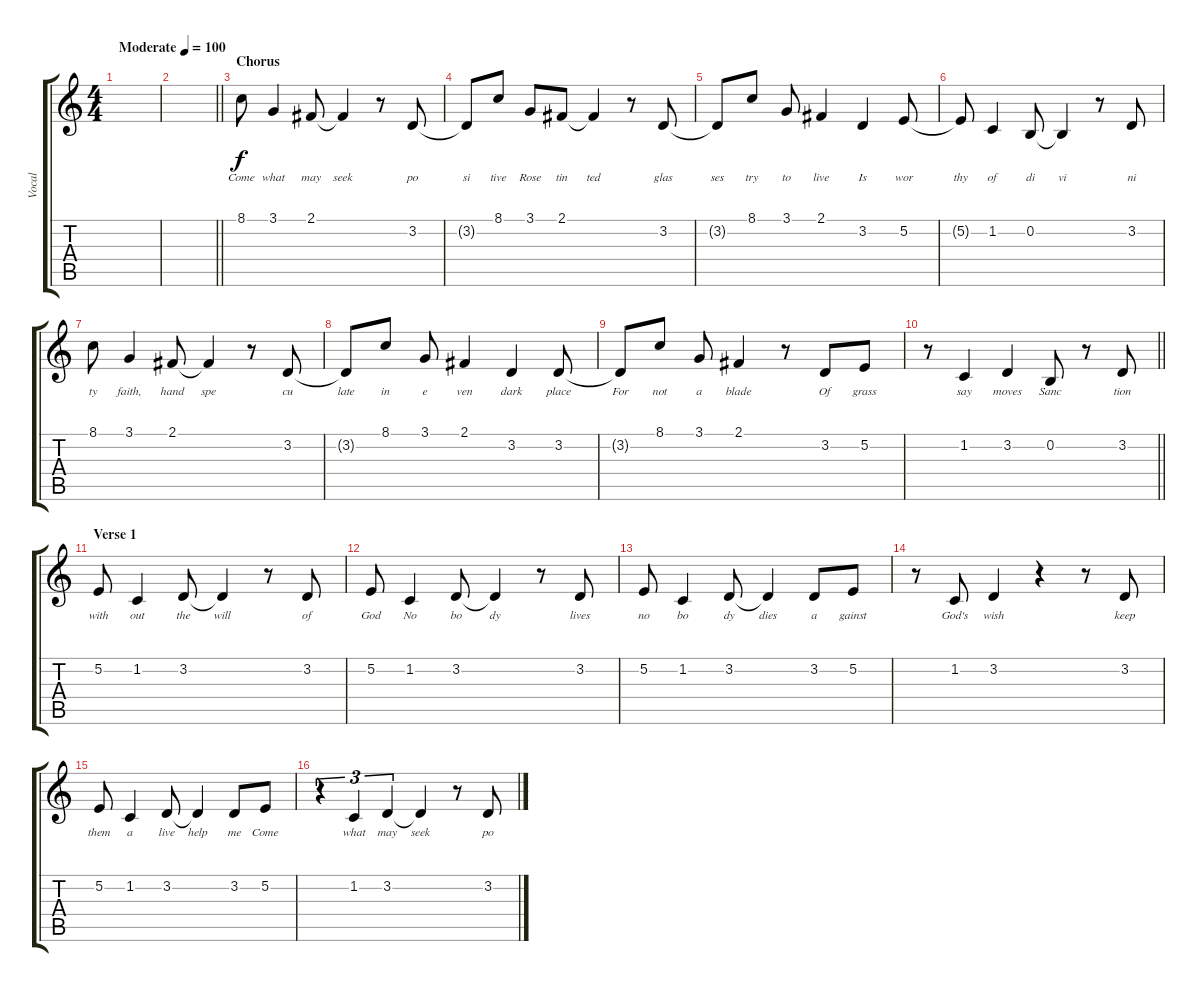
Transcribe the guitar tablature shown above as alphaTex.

\track ("Vocal" "Vocal") {instrument acousticgrandpiano}
\staff {score tabs}
\tuning (E4 B3 G3 D3 A2 E2) {hide}
\ts (4 4)
\tempo (100 "Moderate")
\clef g2
\ks c
|
\barLineRight lightlight
|
\section ("" "Chorus")
8.1.8{lyrics (0 "Come") lyrics (1 "") lyrics (2 "") lyrics (3 "") lyrics (4 "")} 3.1.4{lyrics (0 "what") lyrics (1 "") lyrics (2 "") lyrics (3 "") lyrics (4 "")} 2.1.8{lyrics (0 "may") lyrics (1 "") lyrics (2 "") lyrics (3 "") lyrics (4 "")} 2.1{t}.4{lyrics (0 "seek") lyrics (1 "") lyrics (2 "") lyrics (3 "") lyrics (4 "")} r.8 3.2.8{lyrics (0 "po") lyrics (1 "") lyrics (2 "") lyrics (3 "") lyrics (4 "")} |
3.2{t}.8{lyrics (0 "si") lyrics (1 "") lyrics (2 "") lyrics (3 "") lyrics (4 "")} 8.1.8{lyrics (0 "tive") lyrics (1 "") lyrics (2 "") lyrics (3 "") lyrics (4 "")} 3.1.8{lyrics (0 "Rose") lyrics (1 "") lyrics (2 "") lyrics (3 "") lyrics (4 "")} 2.1.8{lyrics (0 "tin") lyrics (1 "") lyrics (2 "") lyrics (3 "") lyrics (4 "")} 2.1{t}.4{lyrics (0 "ted") lyrics (1 "") lyrics (2 "") lyrics (3 "") lyrics (4 "")} r.8 3.2.8{lyrics (0 "glas") lyrics (1 "") lyrics (2 "") lyrics (3 "") lyrics (4 "")} |
3.2{t}.8{lyrics (0 "ses") lyrics (1 "") lyrics (2 "") lyrics (3 "") lyrics (4 "")} 8.1.8{lyrics (0 "try") lyrics (1 "") lyrics (2 "") lyrics (3 "") lyrics (4 "")} 3.1.8{lyrics (0 "to") lyrics (1 "") lyrics (2 "") lyrics (3 "") lyrics (4 "")} 2.1.4{lyrics (0 "live") lyrics (1 "") lyrics (2 "") lyrics (3 "") lyrics (4 "")} 3.2.4{lyrics (0 "Is") lyrics (1 "") lyrics (2 "") lyrics (3 "") lyrics (4 "")} 5.2.8{lyrics (0 "wor") lyrics (1 "") lyrics (2 "") lyrics (3 "") lyrics (4 "")} |
5.2{t}.8{lyrics (0 "thy") lyrics (1 "") lyrics (2 "") lyrics (3 "") lyrics (4 "")} 1.2.4{lyrics (0 "of") lyrics (1 "") lyrics (2 "") lyrics (3 "") lyrics (4 "")} 0.2.8{lyrics (0 "di") lyrics (1 "") lyrics (2 "") lyrics (3 "") lyrics (4 "")} 0.2{t}.4{lyrics (0 "vi") lyrics (1 "") lyrics (2 "") lyrics (3 "") lyrics (4 "")} r.8 3.2.8{lyrics (0 "ni") lyrics (1 "") lyrics (2 "") lyrics (3 "") lyrics (4 "")} |
8.1.8{lyrics (0 "ty") lyrics (1 "") lyrics (2 "") lyrics (3 "") lyrics (4 "")} 3.1.4{lyrics (0 "faith,") lyrics (1 "") lyrics (2 "") lyrics (3 "") lyrics (4 "")} 2.1.8{lyrics (0 "hand") lyrics (1 "") lyrics (2 "") lyrics (3 "") lyrics (4 "")} 2.1{t}.4{lyrics (0 "spe") lyrics (1 "") lyrics (2 "") lyrics (3 "") lyrics (4 "")} r.8 3.2.8{lyrics (0 "cu") lyrics (1 "") lyrics (2 "") lyrics (3 "") lyrics (4 "")} |
3.2{t}.8{lyrics (0 "late") lyrics (1 "") lyrics (2 "") lyrics (3 "") lyrics (4 "")} 8.1.8{lyrics (0 "in") lyrics (1 "") lyrics (2 "") lyrics (3 "") lyrics (4 "")} 3.1.8{lyrics (0 "e") lyrics (1 "") lyrics (2 "") lyrics (3 "") lyrics (4 "")} 2.1.4{lyrics (0 "ven") lyrics (1 "") lyrics (2 "") lyrics (3 "") lyrics (4 "")} 3.2.4{lyrics (0 "dark") lyrics (1 "") lyrics (2 "") lyrics (3 "") lyrics (4 "")} 3.2.8{lyrics (0 "place") lyrics (1 "") lyrics (2 "") lyrics (3 "") lyrics (4 "")} |
3.2{t}.8{lyrics (0 "For") lyrics (1 "") lyrics (2 "") lyrics (3 "") lyrics (4 "")} 8.1.8{lyrics (0 "not") lyrics (1 "") lyrics (2 "") lyrics (3 "") lyrics (4 "")} 3.1.8{lyrics (0 "a") lyrics (1 "") lyrics (2 "") lyrics (3 "") lyrics (4 "")} 2.1.4{lyrics (0 "blade") lyrics (1 "") lyrics (2 "") lyrics (3 "") lyrics (4 "")} r.8 3.2.8{lyrics (0 "Of") lyrics (1 "") lyrics (2 "") lyrics (3 "") lyrics (4 "")} 5.2.8{lyrics (0 "grass") lyrics (1 "") lyrics (2 "") lyrics (3 "") lyrics (4 "")} |
\barLineRight lightlight
r.8 1.2.4{lyrics (0 "say") lyrics (1 "") lyrics (2 "") lyrics (3 "") lyrics (4 "")} 3.2.4{lyrics (0 "moves") lyrics (1 "") lyrics (2 "") lyrics (3 "") lyrics (4 "")} 0.2.8{lyrics (0 "Sanc") lyrics (1 "") lyrics (2 "") lyrics (3 "") lyrics (4 "")} r.8 3.2.8{lyrics (0 "tion") lyrics (1 "") lyrics (2 "") lyrics (3 "") lyrics (4 "")} |
\section ("" "Verse 1")
5.2.8{lyrics (0 "with") lyrics (1 "") lyrics (2 "") lyrics (3 "") lyrics (4 "")} 1.2.4{lyrics (0 "out") lyrics (1 "") lyrics (2 "") lyrics (3 "") lyrics (4 "")} 3.2.8{lyrics (0 "the") lyrics (1 "") lyrics (2 "") lyrics (3 "") lyrics (4 "")} 3.2{t}.4{lyrics (0 "will") lyrics (1 "") lyrics (2 "") lyrics (3 "") lyrics (4 "")} r.8 3.2.8{lyrics (0 "of") lyrics (1 "") lyrics (2 "") lyrics (3 "") lyrics (4 "")} |
5.2.8{lyrics (0 "God") lyrics (1 "") lyrics (2 "") lyrics (3 "") lyrics (4 "")} 1.2.4{lyrics (0 "No") lyrics (1 "") lyrics (2 "") lyrics (3 "") lyrics (4 "")} 3.2.8{lyrics (0 "bo") lyrics (1 "") lyrics (2 "") lyrics (3 "") lyrics (4 "")} 3.2{t}.4{lyrics (0 "dy") lyrics (1 "") lyrics (2 "") lyrics (3 "") lyrics (4 "")} r.8 3.2.8{lyrics (0 "lives") lyrics (1 "") lyrics (2 "") lyrics (3 "") lyrics (4 "")} |
5.2.8{lyrics (0 "no") lyrics (1 "") lyrics (2 "") lyrics (3 "") lyrics (4 "")} 1.2.4{lyrics (0 "bo") lyrics (1 "") lyrics (2 "") lyrics (3 "") lyrics (4 "")} 3.2.8{lyrics (0 "dy") lyrics (1 "") lyrics (2 "") lyrics (3 "") lyrics (4 "")} 3.2{t}.4{lyrics (0 "dies") lyrics (1 "") lyrics (2 "") lyrics (3 "") lyrics (4 "")} 3.2.8{lyrics (0 "a") lyrics (1 "") lyrics (2 "") lyrics (3 "") lyrics (4 "")} 5.2.8{lyrics (0 "gainst") lyrics (1 "") lyrics (2 "") lyrics (3 "") lyrics (4 "")} |
r.8 1.2.8{lyrics (0 "God's") lyrics (1 "") lyrics (2 "") lyrics (3 "") lyrics (4 "")} 3.2.4{lyrics (0 "wish") lyrics (1 "") lyrics (2 "") lyrics (3 "") lyrics (4 "")} r.4 r.8 3.2.8{lyrics (0 "keep") lyrics (1 "") lyrics (2 "") lyrics (3 "") lyrics (4 "")} |
5.2.8{lyrics (0 "them") lyrics (1 "") lyrics (2 "") lyrics (3 "") lyrics (4 "")} 1.2.4{lyrics (0 "a") lyrics (1 "") lyrics (2 "") lyrics (3 "") lyrics (4 "")} 3.2.8{lyrics (0 "live") lyrics (1 "") lyrics (2 "") lyrics (3 "") lyrics (4 "")} 3.2{t}.4{lyrics (0 "help") lyrics (1 "") lyrics (2 "") lyrics (3 "") lyrics (4 "")} 3.2.8{lyrics (0 "me") lyrics (1 "") lyrics (2 "") lyrics (3 "") lyrics (4 "")} 5.2.8{lyrics (0 "Come") lyrics (1 "") lyrics (2 "") lyrics (3 "") lyrics (4 "")} |
r.4{tu (3 2)} 1.2.4{tu (3 2) lyrics (0 "what") lyrics (1 "") lyrics (2 "") lyrics (3 "") lyrics (4 "")} 3.2.4{tu (3 2) lyrics (0 "may") lyrics (1 "") lyrics (2 "") lyrics (3 "") lyrics (4 "")} 3.2{t}.4{lyrics (0 "seek") lyrics (1 "") lyrics (2 "") lyrics (3 "") lyrics (4 "")} r.8 3.2.8{lyrics (0 "po") lyrics (1 "") lyrics (2 "") lyrics (3 "") lyrics (4 "")}
